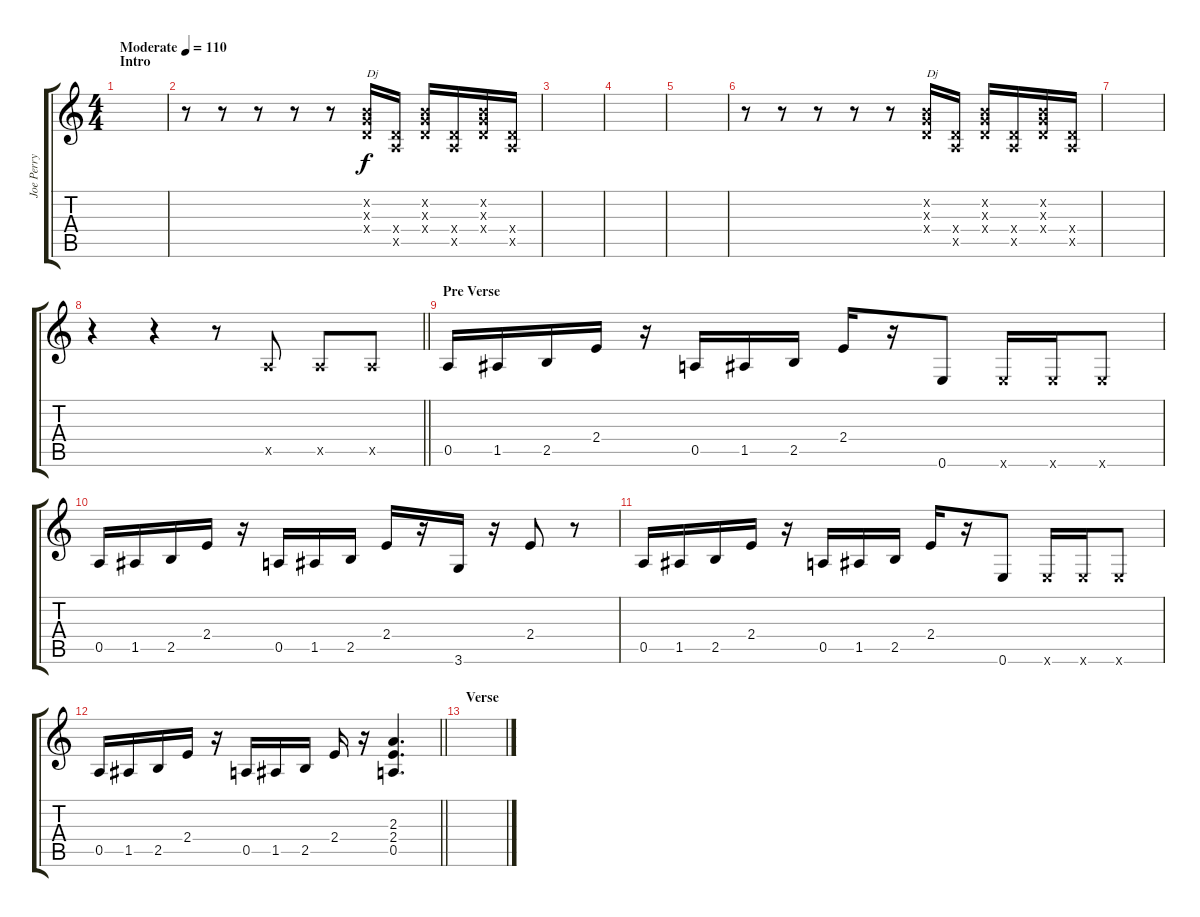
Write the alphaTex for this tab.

\track ("Joe Perry - Guitar - Solo" "Joe Perry ") {instrument overdrivenguitar}
\staff {score tabs}
\tuning (E4 B3 G3 D3 A2 E2) {hide}
\ts (4 4)
\section ("" "Intro")
\tempo (110 "Moderate")
\clef g2
\ks c
|
r.8 r.8 r.8 r.8 r.8 (0.2{x} 0.3{x} 0.4{x}).16{txt "Dj"} (0.4{x} 0.5{x}).16 (0.2{x} 0.3{x} 0.4{x}).16 (0.4{x} 0.5{x}).16 (0.2{x} 0.3{x} 0.4{x}).16 (0.4{x} 0.5{x}).16 |
|
|
|
r.8 r.8 r.8 r.8 r.8 (0.2{x} 0.3{x} 0.4{x}).16{txt "Dj"} (0.4{x} 0.5{x}).16 (0.2{x} 0.3{x} 0.4{x}).16 (0.4{x} 0.5{x}).16 (0.2{x} 0.3{x} 0.4{x}).16 (0.4{x} 0.5{x}).16 |
|
\barLineRight lightlight
r.4 r.4 r.8 0.5{x}.8 0.5{x}.8 0.5{x}.8 |
\section ("" "Pre Verse")
0.5.16 1.5.16 2.5.16 2.4.16 r.16 0.5.16 1.5.16 2.5.16 2.4.16 r.16 0.6.8 0.6{x}.16 0.6{x}.16 0.6{x}.8 |
0.5.16 1.5.16 2.5.16 2.4.16 r.16 0.5.16 1.5.16 2.5.16 2.4.16 r.16 3.6.16 r.16 2.4.8 r.8 |
0.5.16 1.5.16 2.5.16 2.4.16 r.16 0.5.16 1.5.16 2.5.16 2.4.16 r.16 0.6.8 0.6{x}.16 0.6{x}.16 0.6{x}.8 |
\barLineRight lightlight
0.5.16 1.5.16 2.5.16 2.4.16 r.16 0.5.16 1.5.16 2.5.16 2.4.16 r.16 (2.3 2.4 0.5).4{d} |
\section ("" "Verse")
